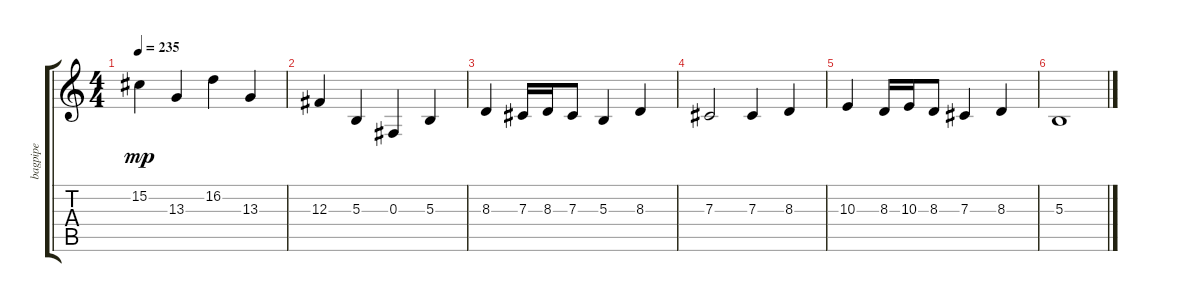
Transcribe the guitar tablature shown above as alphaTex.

\track ("bagpipe" "bagpipe") {instrument bagpipe}
\staff {score tabs}
\tuning (Eb4 Bb3 Gb3 Db3 Ab2 Eb2) {hide}
\ts (4 4)
\tempo 235
\clef g2
\ks c
15.2.4{dy mp} 13.3.4 16.2.4 13.3.4 |
12.3.4 5.3.4 0.3.4 5.3.4 |
8.3.4 7.3.16 8.3.16 7.3.8 5.3.4 8.3.4 |
7.3.2 7.3.4 8.3.4 |
10.3.4 8.3.16 10.3.16 8.3.8 7.3.4 8.3.4 |
5.3.1
